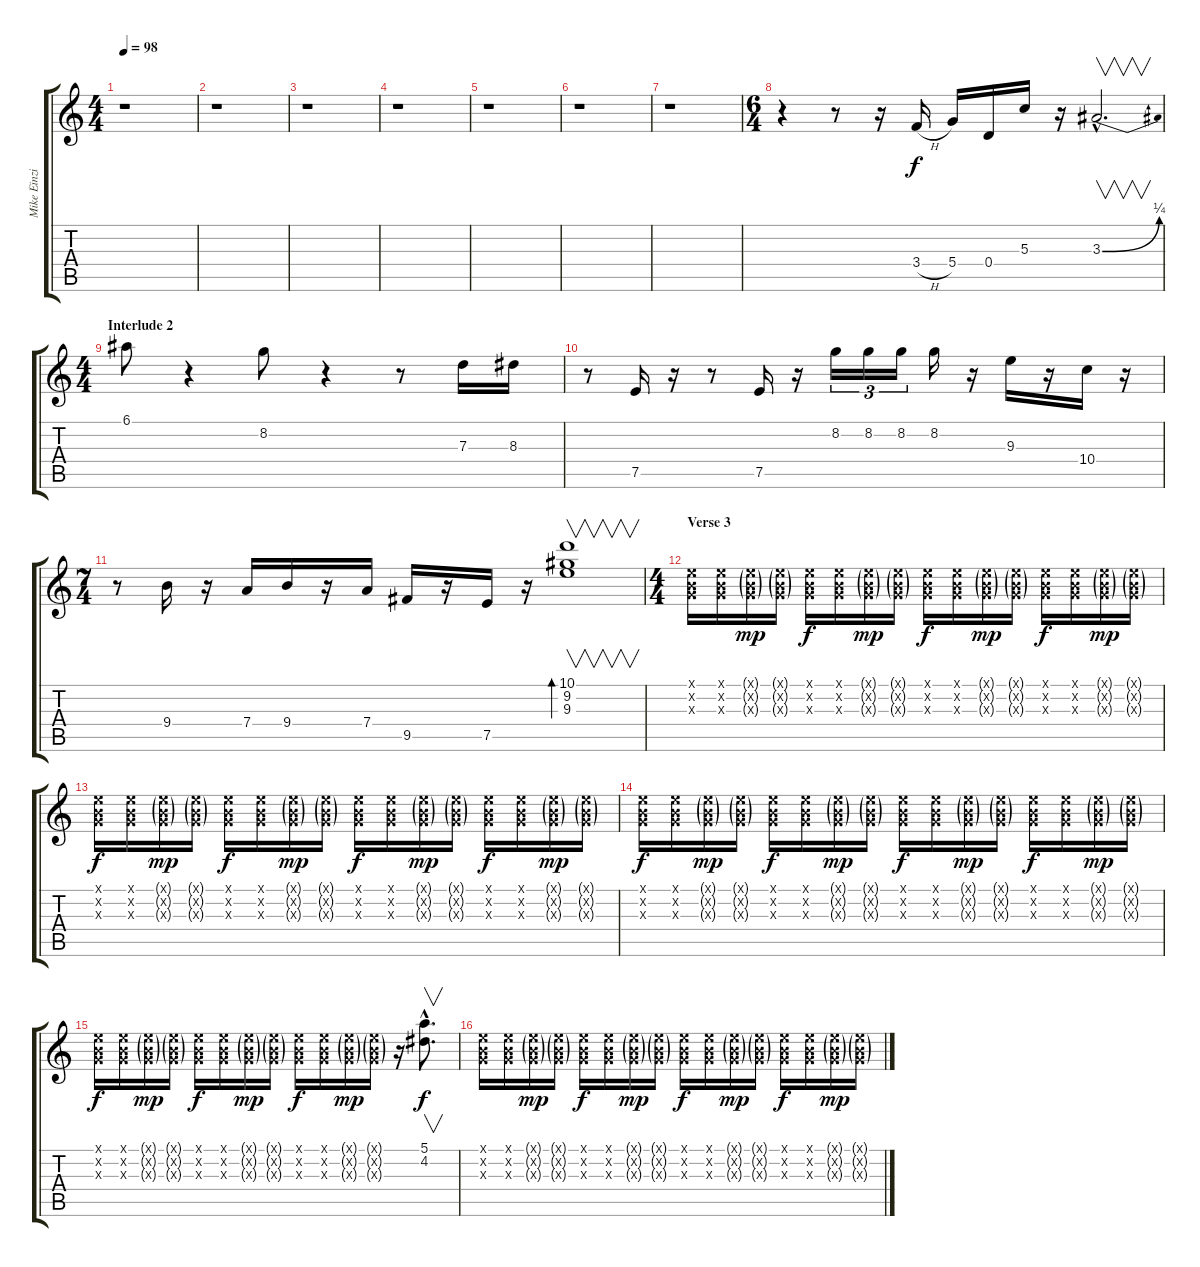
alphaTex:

\track ("Mike Einziger - Guitar" "Mike Einzi") {instrument acousticguitarnylon}
\staff {score tabs}
\tuning (E4 B3 G3 D3 A2 E2) {hide}
\ts (4 4)
\tempo 98
\clef g2
\ks c
r.1{dy f} |
r.1 |
r.1 |
r.1 |
r.1 |
r.1 |
r.1 |
\ts (6 4)
r.4 r.8 r.16 3.4{h}.16 5.4.16 0.4.16 5.3.16 r.16 3.3{be (bend 0 0 60 1) hac}.2{v d} |
\ts (4 4)
\section ("" "Interlude 2")
6.1.8 r.4 8.2.8 r.4 r.8 7.3.16 8.3.16 |
r.8 7.5.16 r.16 r.8 7.5.16 r.16 8.2.16{tu (3 2)} 8.2.16{tu (3 2)} 8.2.16{tu (3 2)} 8.2.16 r.16 9.3.16 r.16 10.4.16 r.16 |
\ts (7 4)
r.8 9.4.16 r.16 7.4.16 9.4.16 r.16 7.4.16 9.5.16 r.16 7.5.16 r.16 (10.1 9.2 9.3).1{v bd 60} |
\ts (4 4)
\section ("" "Verse 3")
(0.1{x} 0.2{x} 0.3{x}).16 (0.1{x} 0.2{x} 0.3{x}).16 (0.1{g x} 0.2{g x} 0.3{g x}).16{dy mp} (0.1{g x} 0.2{g x} 0.3{g x}).16 (0.1{x} 0.2{x} 0.3{x}).16{dy f} (0.1{x} 0.2{x} 0.3{x}).16 (0.1{g x} 0.2{g x} 0.3{g x}).16{dy mp} (0.1{g x} 0.2{g x} 0.3{g x}).16 (0.1{x} 0.2{x} 0.3{x}).16{dy f} (0.1{x} 0.2{x} 0.3{x}).16 (0.1{g x} 0.2{g x} 0.3{g x}).16{dy mp} (0.1{g x} 0.2{g x} 0.3{g x}).16 (0.1{x} 0.2{x} 0.3{x}).16{dy f} (0.1{x} 0.2{x} 0.3{x}).16 (0.1{g x} 0.2{g x} 0.3{g x}).16{dy mp} (0.1{g x} 0.2{g x} 0.3{g x}).16 |
(0.1{x} 0.2{x} 0.3{x}).16{dy f} (0.1{x} 0.2{x} 0.3{x}).16 (0.1{g x} 0.2{g x} 0.3{g x}).16{dy mp} (0.1{g x} 0.2{g x} 0.3{g x}).16 (0.1{x} 0.2{x} 0.3{x}).16{dy f} (0.1{x} 0.2{x} 0.3{x}).16 (0.1{g x} 0.2{g x} 0.3{g x}).16{dy mp} (0.1{g x} 0.2{g x} 0.3{g x}).16 (0.1{x} 0.2{x} 0.3{x}).16{dy f} (0.1{x} 0.2{x} 0.3{x}).16 (0.1{g x} 0.2{g x} 0.3{g x}).16{dy mp} (0.1{g x} 0.2{g x} 0.3{g x}).16 (0.1{x} 0.2{x} 0.3{x}).16{dy f} (0.1{x} 0.2{x} 0.3{x}).16 (0.1{g x} 0.2{g x} 0.3{g x}).16{dy mp} (0.1{g x} 0.2{g x} 0.3{g x}).16 |
(0.1{x} 0.2{x} 0.3{x}).16{dy f} (0.1{x} 0.2{x} 0.3{x}).16 (0.1{g x} 0.2{g x} 0.3{g x}).16{dy mp} (0.1{g x} 0.2{g x} 0.3{g x}).16 (0.1{x} 0.2{x} 0.3{x}).16{dy f} (0.1{x} 0.2{x} 0.3{x}).16 (0.1{g x} 0.2{g x} 0.3{g x}).16{dy mp} (0.1{g x} 0.2{g x} 0.3{g x}).16 (0.1{x} 0.2{x} 0.3{x}).16{dy f} (0.1{x} 0.2{x} 0.3{x}).16 (0.1{g x} 0.2{g x} 0.3{g x}).16{dy mp} (0.1{g x} 0.2{g x} 0.3{g x}).16 (0.1{x} 0.2{x} 0.3{x}).16{dy f} (0.1{x} 0.2{x} 0.3{x}).16 (0.1{g x} 0.2{g x} 0.3{g x}).16{dy mp} (0.1{g x} 0.2{g x} 0.3{g x}).16 |
(0.1{x} 0.2{x} 0.3{x}).16{dy f} (0.1{x} 0.2{x} 0.3{x}).16 (0.1{g x} 0.2{g x} 0.3{g x}).16{dy mp} (0.1{g x} 0.2{g x} 0.3{g x}).16 (0.1{x} 0.2{x} 0.3{x}).16{dy f} (0.1{x} 0.2{x} 0.3{x}).16 (0.1{g x} 0.2{g x} 0.3{g x}).16{dy mp} (0.1{g x} 0.2{g x} 0.3{g x}).16 (0.1{x} 0.2{x} 0.3{x}).16{dy f} (0.1{x} 0.2{x} 0.3{x}).16 (0.1{g x} 0.2{g x} 0.3{g x}).16{dy mp} (0.1{g x} 0.2{g x} 0.3{g x}).16 r.16 (5.1{hac} 4.2{hac}).8{v d dy f} |
(0.1{x} 0.2{x} 0.3{x}).16 (0.1{x} 0.2{x} 0.3{x}).16 (0.1{g x} 0.2{g x} 0.3{g x}).16{dy mp} (0.1{g x} 0.2{g x} 0.3{g x}).16 (0.1{x} 0.2{x} 0.3{x}).16{dy f} (0.1{x} 0.2{x} 0.3{x}).16 (0.1{g x} 0.2{g x} 0.3{g x}).16{dy mp} (0.1{g x} 0.2{g x} 0.3{g x}).16 (0.1{x} 0.2{x} 0.3{x}).16{dy f} (0.1{x} 0.2{x} 0.3{x}).16 (0.1{g x} 0.2{g x} 0.3{g x}).16{dy mp} (0.1{g x} 0.2{g x} 0.3{g x}).16 (0.1{x} 0.2{x} 0.3{x}).16{dy f} (0.1{x} 0.2{x} 0.3{x}).16 (0.1{g x} 0.2{g x} 0.3{g x}).16{dy mp} (0.1{g x} 0.2{g x} 0.3{g x}).16
